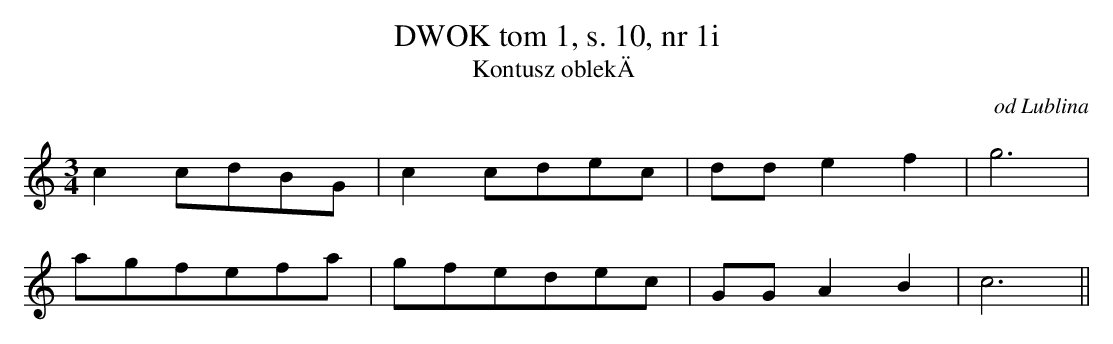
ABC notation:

X:1
T: DWOK tom 1, s. 10, nr 1i
T: Kontusz oblekÄ
O: od Lublina
M: 3/4
L: 1/8
K: C
c2cdBG | c2cdec | dde2f2 | g6 |
agfefa | gfedec | GGA2B2 | c6||
